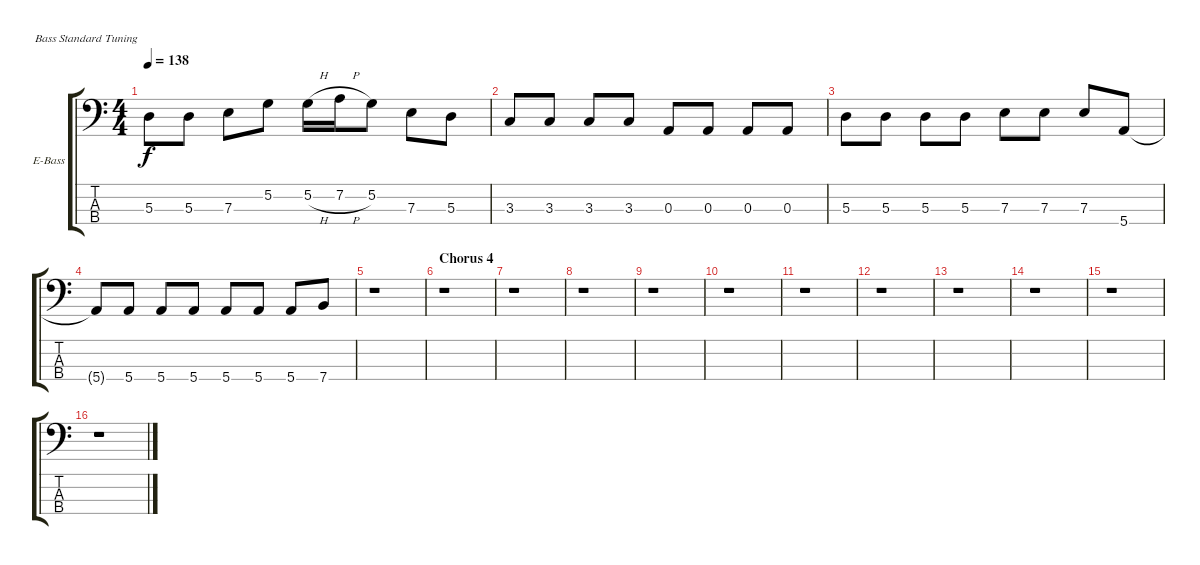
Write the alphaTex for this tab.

\bracketExtendMode groupsimilarinstruments
\firstSystemTrackNameOrientation horizontal
\otherSystemsTrackNameOrientation horizontal
\track ("Granovsky" "E-Bass") {instrument electricbassfinger}
\staff {score tabs}
\tuning (G2 D2 A1 E1)
\ts (4 4)
\tempo 138
\clef f4
\ks c
5.3{t}.8{dy f} 5.3.8 7.3.8 5.2.8 5.2{h}.16 7.2{h}.16 5.2.8 7.3.8 5.3.8 |
3.3.8 3.3.8 3.3.8 3.3.8 0.3.8 0.3.8 0.3.8 0.3.8 |
5.3.8 5.3.8 5.3.8 5.3.8 7.3.8 7.3.8 7.3.8 5.4.8 |
5.4{t}.8 5.4.8 5.4.8 5.4.8 5.4.8 5.4.8 5.4.8 7.4.8 |
r.1 |
\section ("" "Chorus 4")
r.1 |
r.1 |
r.1 |
r.1 |
r.1 |
r.1 |
r.1 |
r.1 |
r.1 |
r.1 |
r.1
